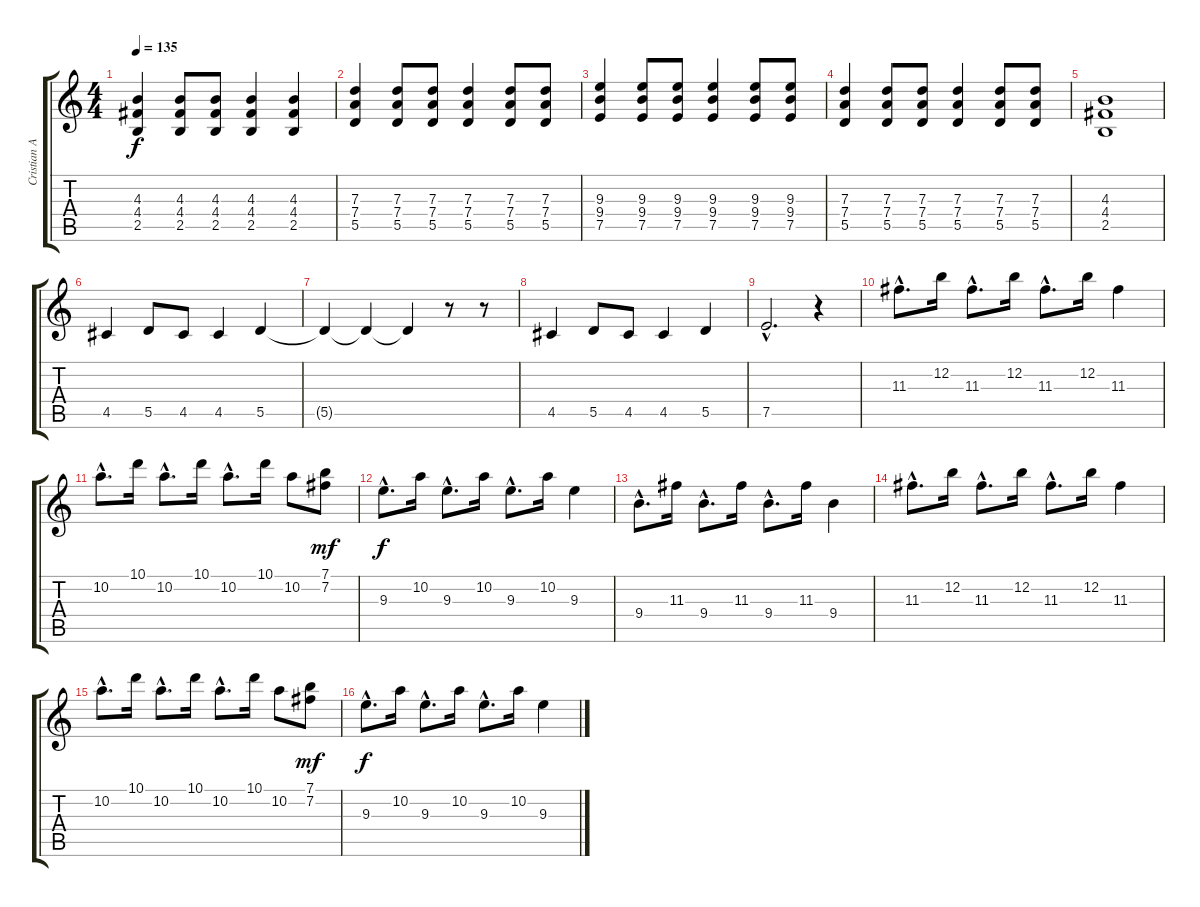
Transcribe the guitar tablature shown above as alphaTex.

\track ("Cristian Aldana" "Cristian A") {instrument distortionguitar}
\staff {score tabs}
\tuning (E4 B3 G3 D3 A2 E2) {hide}
\ts (4 4)
\tempo 135
\clef g2
\ks c
(4.3 4.4 2.5).4{dy f} (4.3 4.4 2.5).8 (4.3 4.4 2.5).8 (4.3 4.4 2.5).4 (4.3 4.4 2.5).4 |
(7.3 7.4 5.5).4 (7.3 7.4 5.5).8 (7.3 7.4 5.5).8 (7.3 7.4 5.5).4 (7.3 7.4 5.5).8 (7.3 7.4 5.5).8 |
(9.3 9.4 7.5).4 (9.3 9.4 7.5).8 (9.3 9.4 7.5).8 (9.3 9.4 7.5).4 (9.3 9.4 7.5).8 (9.3 9.4 7.5).8 |
(7.3 7.4 5.5).4 (7.3 7.4 5.5).8 (7.3 7.4 5.5).8 (7.3 7.4 5.5).4 (7.3 7.4 5.5).8 (7.3 7.4 5.5).8 |
(4.3 4.4 2.5).1 |
4.5.4 5.5.8 4.5.8 4.5.4 5.5.4 |
5.5{t}.4 5.5{t}.4 5.5{t}.4 r.8 r.8 |
4.5.4 5.5.8 4.5.8 4.5.4 5.5.4 |
7.5{hac}.2{d} r.4 |
11.3{hac}.8{d} 12.2.16 11.3{hac}.8{d} 12.2.16 11.3{hac}.8{d} 12.2.16 11.3.4 |
10.2{hac}.8{d} 10.1.16 10.2{hac}.8{d} 10.1.16 10.2{hac}.8{d} 10.1.16 10.2.8 (7.1 7.2).8{dy mf} |
9.3{hac}.8{d dy f} 10.2.16 9.3{hac}.8{d} 10.2.16 9.3{hac}.8{d} 10.2.16 9.3.4 |
9.4{hac}.8{d} 11.3.16 9.4{hac}.8{d} 11.3.16 9.4{hac}.8{d} 11.3.16 9.4.4 |
11.3{hac}.8{d} 12.2.16 11.3{hac}.8{d} 12.2.16 11.3{hac}.8{d} 12.2.16 11.3.4 |
10.2{hac}.8{d} 10.1.16 10.2{hac}.8{d} 10.1.16 10.2{hac}.8{d} 10.1.16 10.2.8 (7.1 7.2).8{dy mf} |
9.3{hac}.8{d dy f} 10.2.16 9.3{hac}.8{d} 10.2.16 9.3{hac}.8{d} 10.2.16 9.3.4
